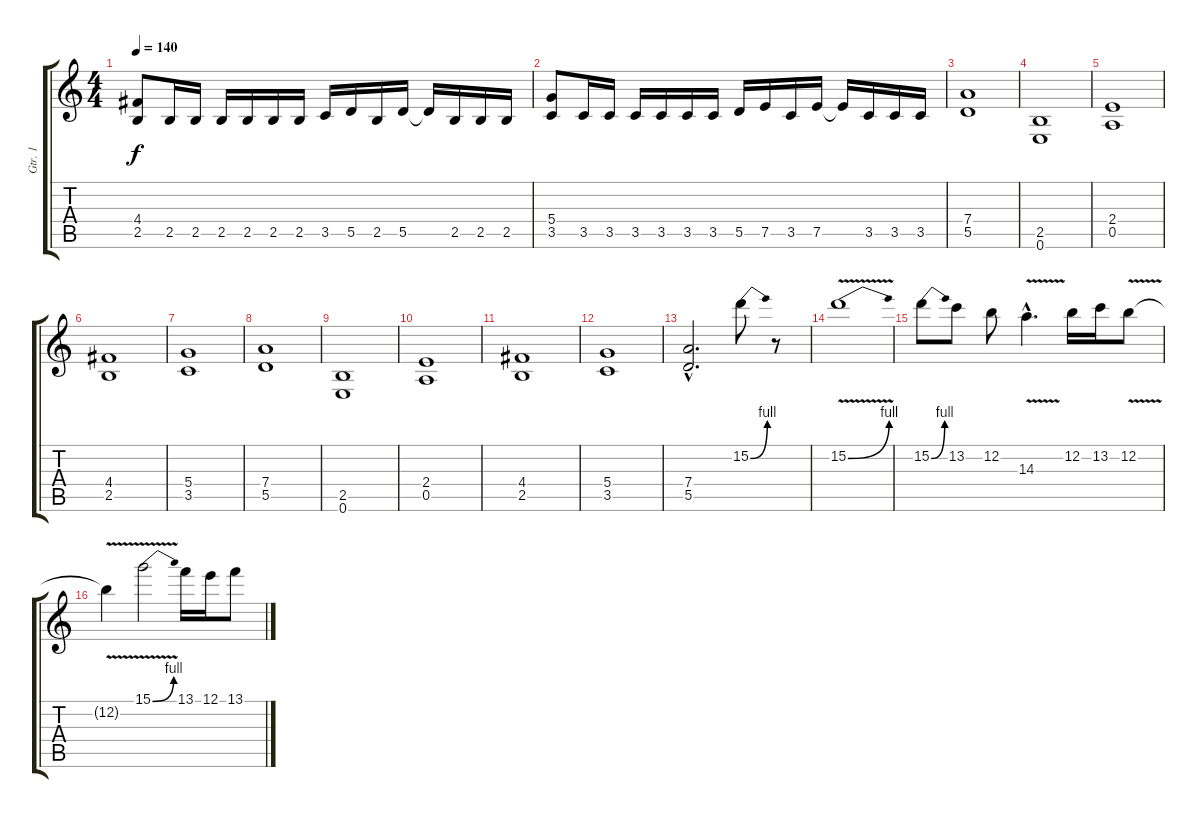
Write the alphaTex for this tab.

\track ("Gtr. 1" "Gtr. 1") {instrument distortionguitar}
\staff {score tabs}
\tuning (E4 B3 G3 D3 A2 E2) {hide}
\ts (4 4)
\tempo 140
\clef g2
\ks c
(4.4 2.5).8{dy f} 2.5.16 2.5.16 2.5.16 2.5.16 2.5.16 2.5.16 3.5.16 5.5.16 2.5.16 5.5.16 5.5{t}.16 2.5.16 2.5.16 2.5.16 |
(5.4 3.5).8 3.5.16 3.5.16 3.5.16 3.5.16 3.5.16 3.5.16 5.5.16 7.5.16 3.5.16 7.5.16 7.5{t}.16 3.5.16 3.5.16 3.5.16 |
(7.4 5.5).1 |
(2.5 0.6).1 |
(2.4 0.5).1 |
(4.4 2.5).1 |
(5.4 3.5).1 |
(7.4 5.5).1 |
(2.5 0.6).1 |
(2.4 0.5).1 |
(4.4 2.5).1 |
(5.4 3.5).1 |
(7.4{hac} 5.5{hac}).2{d} 15.2{be (bend 0 0 60 4)}.8{volume 16} r.8 |
15.2{be (bend 0 0 60 4) v}.1 |
15.2{be (bend 0 0 60 4)}.8 13.2.8 12.2.8 14.3{v hac}.4{d} 12.2.16 13.2.16 12.2{v}.8 |
12.2{t}.4 15.1{be (bend 0 0 60 4) v}.2 13.1.16 12.1.16 13.1.8
